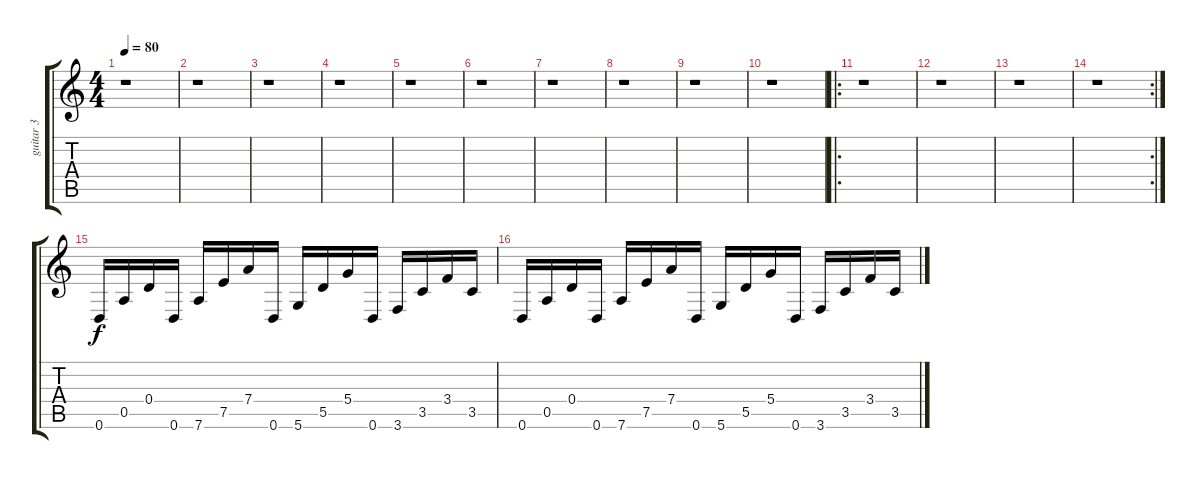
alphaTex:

\track ("guitar 3" "guitar 3") {instrument electricguitarjazz}
\staff {score tabs}
\tuning (E4 B3 G3 D3 A2 D2) {hide}
\ts (4 4)
\tempo 80
\clef g2
\ks c
r.1{dy f instrument electricguitarjazz} |
r.1 |
r.1 |
r.1 |
r.1 |
r.1 |
r.1 |
r.1 |
r.1 |
r.1 |
\ro
r.1 |
r.1 |
r.1 |
\rc 2
r.1 |
0.6.16 0.5.16 0.4.16 0.6.16 7.6.16 7.5.16 7.4.16 0.6.16 5.6.16 5.5.16 5.4.16 0.6.16 3.6.16 3.5.16 3.4.16 3.5.16 |
0.6.16 0.5.16 0.4.16 0.6.16 7.6.16 7.5.16 7.4.16 0.6.16 5.6.16 5.5.16 5.4.16 0.6.16 3.6.16 3.5.16 3.4.16 3.5.16
